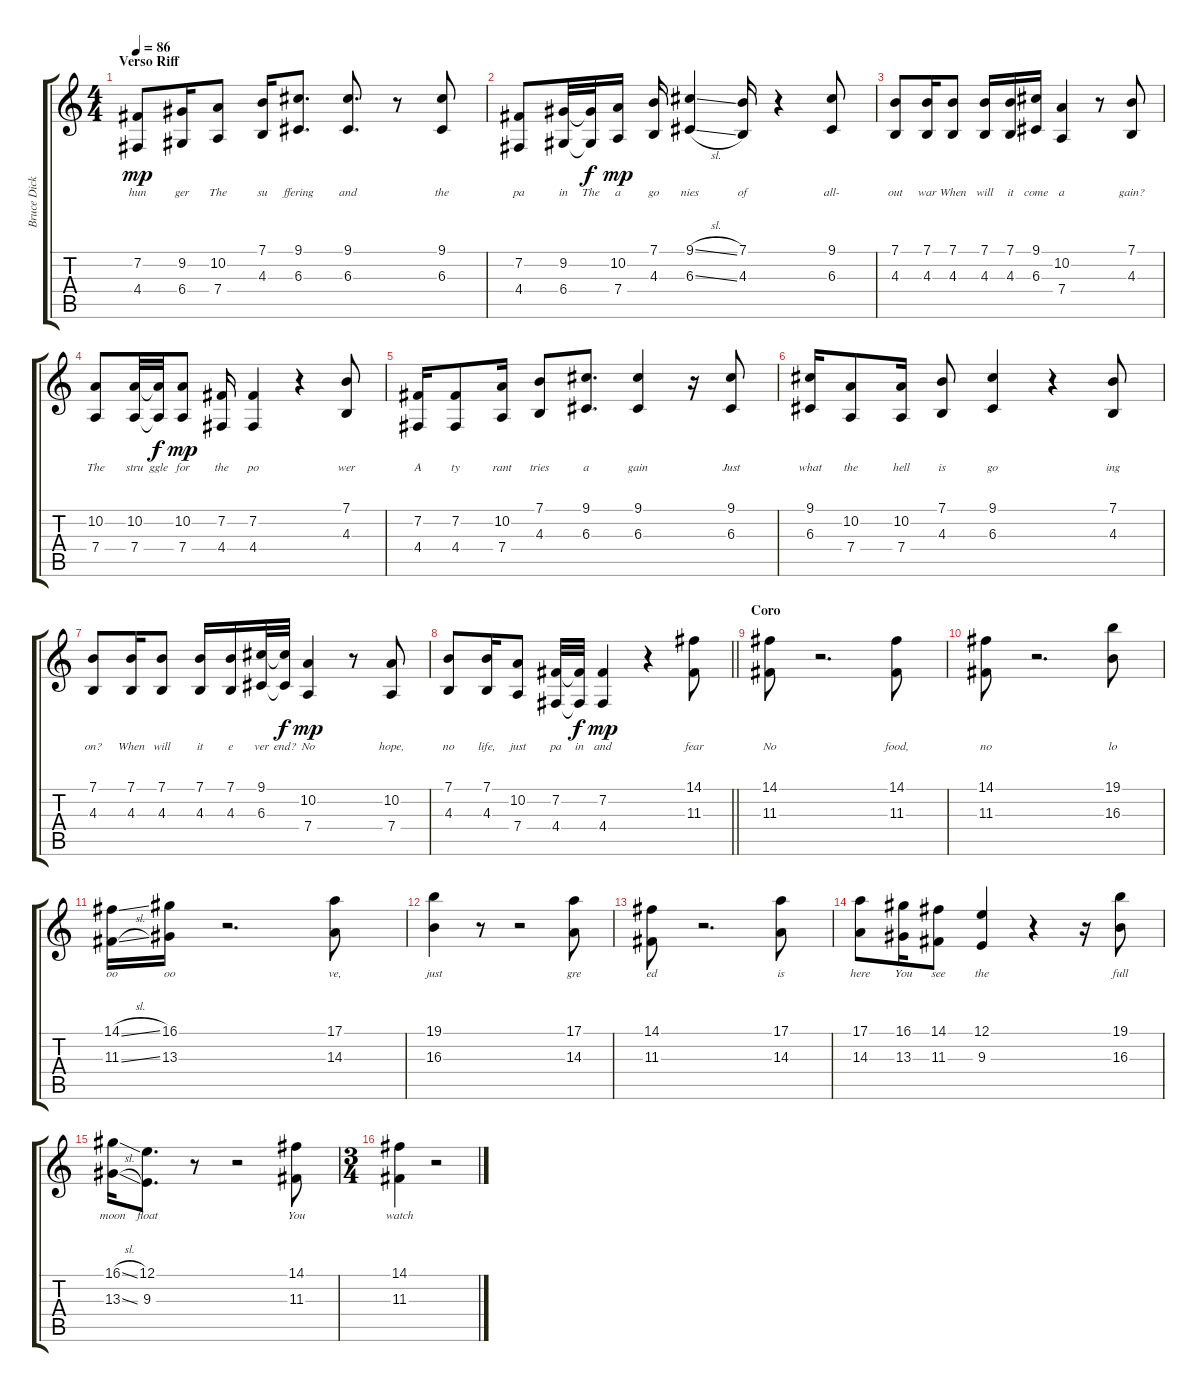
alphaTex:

\track ("Bruce Dickinson" "Bruce Dick") {instrument lead2sawtooth}
\staff {score tabs}
\tuning (E4 B3 G3 D3 A2 E2) {hide}
\ts (4 4)
\section ("" "Verso Riff")
\tempo 86
\clef g2
\ks c
(7.2 4.4).8{lyrics (0 "hun") lyrics (1 "") lyrics (2 "") lyrics (3 "") lyrics (4 "") dy mp} (9.2 6.4).16{lyrics (0 "ger") lyrics (1 "") lyrics (2 "") lyrics (3 "") lyrics (4 "")} (10.2 7.4).8{lyrics (0 "The") lyrics (1 "") lyrics (2 "") lyrics (3 "") lyrics (4 "")} (7.1 4.3).16{lyrics (0 "su") lyrics (1 "") lyrics (2 "") lyrics (3 "") lyrics (4 "")} (9.1 6.3).8{d lyrics (0 "ffering") lyrics (1 "") lyrics (2 "") lyrics (3 "") lyrics (4 "")} (9.1 6.3).8{d lyrics (0 "and") lyrics (1 "") lyrics (2 "") lyrics (3 "") lyrics (4 "")} r.8 (9.1 6.3).8{lyrics (0 "the") lyrics (1 "") lyrics (2 "") lyrics (3 "") lyrics (4 "")} |
(7.2 4.4).8{lyrics (0 "pa") lyrics (1 "") lyrics (2 "") lyrics (3 "") lyrics (4 "")} (9.2 6.4).32{lyrics (0 "in") lyrics (1 "") lyrics (2 "") lyrics (3 "") lyrics (4 "")} (9.2{t} 6.4{t}).32{lyrics (0 "The") lyrics (1 "") lyrics (2 "") lyrics (3 "") lyrics (4 "") dy f} (10.2 7.4).16{lyrics (0 "a") lyrics (1 "") lyrics (2 "") lyrics (3 "") lyrics (4 "") dy mp} (7.1 4.3).16{lyrics (0 "go") lyrics (1 "") lyrics (2 "") lyrics (3 "") lyrics (4 "")} (9.1{sl} 6.3{sl}).4{lyrics (0 "nies") lyrics (1 "") lyrics (2 "") lyrics (3 "") lyrics (4 "")} (7.1 4.3).16{lyrics (0 "of") lyrics (1 "") lyrics (2 "") lyrics (3 "") lyrics (4 "")} r.4 (9.1 6.3).8{lyrics (0 "all-") lyrics (1 "") lyrics (2 "") lyrics (3 "") lyrics (4 "")} |
(7.1 4.3).8{lyrics (0 "out") lyrics (1 "") lyrics (2 "") lyrics (3 "") lyrics (4 "")} (7.1 4.3).16{lyrics (0 "war") lyrics (1 "") lyrics (2 "") lyrics (3 "") lyrics (4 "")} (7.1 4.3).8{lyrics (0 "When") lyrics (1 "") lyrics (2 "") lyrics (3 "") lyrics (4 "")} (7.1 4.3).16{lyrics (0 "will") lyrics (1 "") lyrics (2 "") lyrics (3 "") lyrics (4 "")} (7.1 4.3).16{lyrics (0 "it") lyrics (1 "") lyrics (2 "") lyrics (3 "") lyrics (4 "")} (9.1 6.3).16{lyrics (0 "come") lyrics (1 "") lyrics (2 "") lyrics (3 "") lyrics (4 "")} (10.2 7.4).4{lyrics (0 "a") lyrics (1 "") lyrics (2 "") lyrics (3 "") lyrics (4 "")} r.8 (7.1 4.3).8{lyrics (0 "gain?") lyrics (1 "") lyrics (2 "") lyrics (3 "") lyrics (4 "")} |
(10.2 7.4).8{lyrics (0 "The") lyrics (1 "") lyrics (2 "") lyrics (3 "") lyrics (4 "")} (10.2 7.4).32{lyrics (0 "stru") lyrics (1 "") lyrics (2 "") lyrics (3 "") lyrics (4 "")} (10.2{t} 7.4{t}).32{lyrics (0 "ggle") lyrics (1 "") lyrics (2 "") lyrics (3 "") lyrics (4 "") dy f} (10.2 7.4).8{lyrics (0 "for") lyrics (1 "") lyrics (2 "") lyrics (3 "") lyrics (4 "") dy mp} (7.2 4.4).16{lyrics (0 "the") lyrics (1 "") lyrics (2 "") lyrics (3 "") lyrics (4 "")} (7.2 4.4).4{lyrics (0 "po") lyrics (1 "") lyrics (2 "") lyrics (3 "") lyrics (4 "")} r.4 (7.1 4.3).8{lyrics (0 "wer") lyrics (1 "") lyrics (2 "") lyrics (3 "") lyrics (4 "")} |
(7.2 4.4).16{lyrics (0 "A") lyrics (1 "") lyrics (2 "") lyrics (3 "") lyrics (4 "")} (7.2 4.4).8{lyrics (0 "ty") lyrics (1 "") lyrics (2 "") lyrics (3 "") lyrics (4 "")} (10.2 7.4).16{lyrics (0 "rant") lyrics (1 "") lyrics (2 "") lyrics (3 "") lyrics (4 "")} (7.1 4.3).8{lyrics (0 "tries") lyrics (1 "") lyrics (2 "") lyrics (3 "") lyrics (4 "")} (9.1 6.3).8{d lyrics (0 "a") lyrics (1 "") lyrics (2 "") lyrics (3 "") lyrics (4 "")} (9.1 6.3).4{lyrics (0 "gain") lyrics (1 "") lyrics (2 "") lyrics (3 "") lyrics (4 "")} r.16 (9.1 6.3).8{lyrics (0 "Just") lyrics (1 "") lyrics (2 "") lyrics (3 "") lyrics (4 "")} |
(9.1 6.3).16{lyrics (0 "what") lyrics (1 "") lyrics (2 "") lyrics (3 "") lyrics (4 "")} (10.2 7.4).8{lyrics (0 "the") lyrics (1 "") lyrics (2 "") lyrics (3 "") lyrics (4 "")} (10.2 7.4).16{lyrics (0 "hell") lyrics (1 "") lyrics (2 "") lyrics (3 "") lyrics (4 "")} (7.1 4.3).8{lyrics (0 "is") lyrics (1 "") lyrics (2 "") lyrics (3 "") lyrics (4 "")} (9.1 6.3).4{lyrics (0 "go") lyrics (1 "") lyrics (2 "") lyrics (3 "") lyrics (4 "")} r.4 (7.1 4.3).8{lyrics (0 "ing") lyrics (1 "") lyrics (2 "") lyrics (3 "") lyrics (4 "")} |
(7.1 4.3).8{lyrics (0 "on?") lyrics (1 "") lyrics (2 "") lyrics (3 "") lyrics (4 "")} (7.1 4.3).16{lyrics (0 "When") lyrics (1 "") lyrics (2 "") lyrics (3 "") lyrics (4 "")} (7.1 4.3).8{lyrics (0 "will") lyrics (1 "") lyrics (2 "") lyrics (3 "") lyrics (4 "")} (7.1 4.3).16{lyrics (0 "it") lyrics (1 "") lyrics (2 "") lyrics (3 "") lyrics (4 "")} (7.1 4.3).16{lyrics (0 "e") lyrics (1 "") lyrics (2 "") lyrics (3 "") lyrics (4 "")} (9.1 6.3).32{lyrics (0 "ver") lyrics (1 "") lyrics (2 "") lyrics (3 "") lyrics (4 "")} (9.1{t} 6.3{t}).32{lyrics (0 "end?") lyrics (1 "") lyrics (2 "") lyrics (3 "") lyrics (4 "") dy f} (10.2 7.4).4{lyrics (0 "No") lyrics (1 "") lyrics (2 "") lyrics (3 "") lyrics (4 "") dy mp} r.8 (10.2 7.4).8{lyrics (0 "hope,") lyrics (1 "") lyrics (2 "") lyrics (3 "") lyrics (4 "")} |
\barLineRight lightlight
(7.1 4.3).8{lyrics (0 "no") lyrics (1 "") lyrics (2 "") lyrics (3 "") lyrics (4 "")} (7.1 4.3).16{lyrics (0 "life,") lyrics (1 "") lyrics (2 "") lyrics (3 "") lyrics (4 "")} (10.2 7.4).8{lyrics (0 "just") lyrics (1 "") lyrics (2 "") lyrics (3 "") lyrics (4 "")} (7.2 4.4).32{lyrics (0 "pa") lyrics (1 "") lyrics (2 "") lyrics (3 "") lyrics (4 "")} (7.2{t} 4.4{t}).32{lyrics (0 "in") lyrics (1 "") lyrics (2 "") lyrics (3 "") lyrics (4 "") dy f} (7.2 4.4).4{lyrics (0 "and") lyrics (1 "") lyrics (2 "") lyrics (3 "") lyrics (4 "") dy mp} r.4 (14.1 11.3).8{lyrics (0 "fear") lyrics (1 "") lyrics (2 "") lyrics (3 "") lyrics (4 "")} |
\section ("" "Coro")
(14.1 11.3).8{lyrics (0 "No") lyrics (1 "") lyrics (2 "") lyrics (3 "") lyrics (4 "")} r.2{d} (14.1 11.3).8{lyrics (0 "food,") lyrics (1 "") lyrics (2 "") lyrics (3 "") lyrics (4 "")} |
(14.1 11.3).8{lyrics (0 "no") lyrics (1 "") lyrics (2 "") lyrics (3 "") lyrics (4 "")} r.2{d} (19.1 16.3).8{lyrics (0 "lo") lyrics (1 "") lyrics (2 "") lyrics (3 "") lyrics (4 "")} |
(14.1{sl} 11.3{sl}).16{lyrics (0 "oo") lyrics (1 "") lyrics (2 "") lyrics (3 "") lyrics (4 "")} (16.1 13.3).16{lyrics (0 "oo") lyrics (1 "") lyrics (2 "") lyrics (3 "") lyrics (4 "")} r.2{d} (17.1 14.3).8{lyrics (0 "ve,") lyrics (1 "") lyrics (2 "") lyrics (3 "") lyrics (4 "")} |
(19.1 16.3).4{lyrics (0 "just") lyrics (1 "") lyrics (2 "") lyrics (3 "") lyrics (4 "")} r.8 r.2 (17.1 14.3).8{lyrics (0 "gre") lyrics (1 "") lyrics (2 "") lyrics (3 "") lyrics (4 "")} |
(14.1 11.3).8{lyrics (0 "ed") lyrics (1 "") lyrics (2 "") lyrics (3 "") lyrics (4 "")} r.2{d} (17.1 14.3).8{lyrics (0 "is") lyrics (1 "") lyrics (2 "") lyrics (3 "") lyrics (4 "")} |
(17.1 14.3).8{lyrics (0 "here") lyrics (1 "") lyrics (2 "") lyrics (3 "") lyrics (4 "")} (16.1 13.3).16{lyrics (0 "You") lyrics (1 "") lyrics (2 "") lyrics (3 "") lyrics (4 "")} (14.1 11.3).8{lyrics (0 "see") lyrics (1 "") lyrics (2 "") lyrics (3 "") lyrics (4 "")} (12.1 9.3).4{lyrics (0 "the") lyrics (1 "") lyrics (2 "") lyrics (3 "") lyrics (4 "")} r.4 r.16 (19.1 16.3).8{lyrics (0 "full") lyrics (1 "") lyrics (2 "") lyrics (3 "") lyrics (4 "")} |
(16.1{sl} 13.3{sl}).16{lyrics (0 "moon") lyrics (1 "") lyrics (2 "") lyrics (3 "") lyrics (4 "")} (12.1 9.3).8{d lyrics (0 "float") lyrics (1 "") lyrics (2 "") lyrics (3 "") lyrics (4 "")} r.8 r.2 (14.1 11.3).8{lyrics (0 "You") lyrics (1 "") lyrics (2 "") lyrics (3 "") lyrics (4 "")} |
\ts (3 4)
(14.1 11.3).4{lyrics (0 "watch") lyrics (1 "") lyrics (2 "") lyrics (3 "") lyrics (4 "")} r.2
